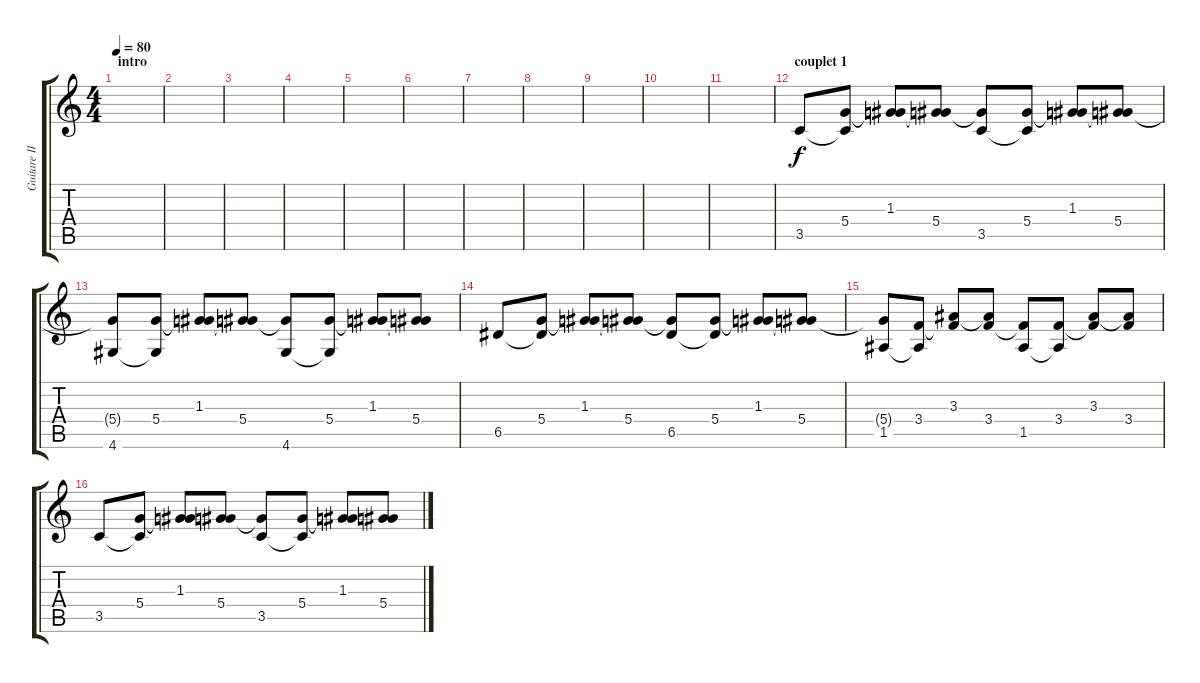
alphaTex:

\track ("Guitare II(Disto)" "Guitare II") {instrument distortionguitar}
\staff {score tabs}
\tuning (E4 B3 G3 D3 A2 E2) {hide}
\ts (4 4)
\section ("" "intro")
\tempo 80
\clef g2
\ks c
|
|
|
|
|
|
|
|
|
|
|
\section ("" "couplet 1")
3.5.8 (5.4 3.5{t}).8 (1.3 5.4{t}).8 (1.3{t} 5.4).8 (5.4{t} 3.5).8 (5.4 3.5{t}).8 (1.3 5.4{t}).8 (1.3{t} 5.4).8 |
(5.4{t} 4.6).8 (5.4 4.6{t}).8 (1.3 5.4{t}).8 (1.3{t} 5.4).8 (5.4{t} 4.6).8 (5.4 4.6{t}).8 (1.3 5.4{t}).8 (1.3{t} 5.4).8 |
6.5.8 (5.4 6.5{t}).8 (1.3 5.4{t}).8 (1.3{t} 5.4).8 (5.4{t} 6.5).8 (5.4 6.5{t}).8 (1.3 5.4{t}).8 (1.3{t} 5.4).8 |
(5.4{t} 1.5).8 (3.4 1.5{t}).8 (3.3 3.4{t}).8 (3.3{t} 3.4).8 (3.4{t} 1.5).8 (3.4 1.5{t}).8 (3.3 3.4{t}).8 (3.3{t} 3.4).8 |
3.5.8 (5.4 3.5{t}).8 (1.3 5.4{t}).8 (1.3{t} 5.4).8 (5.4{t} 3.5).8 (5.4 3.5{t}).8 (1.3 5.4{t}).8 (1.3{t} 5.4).8
